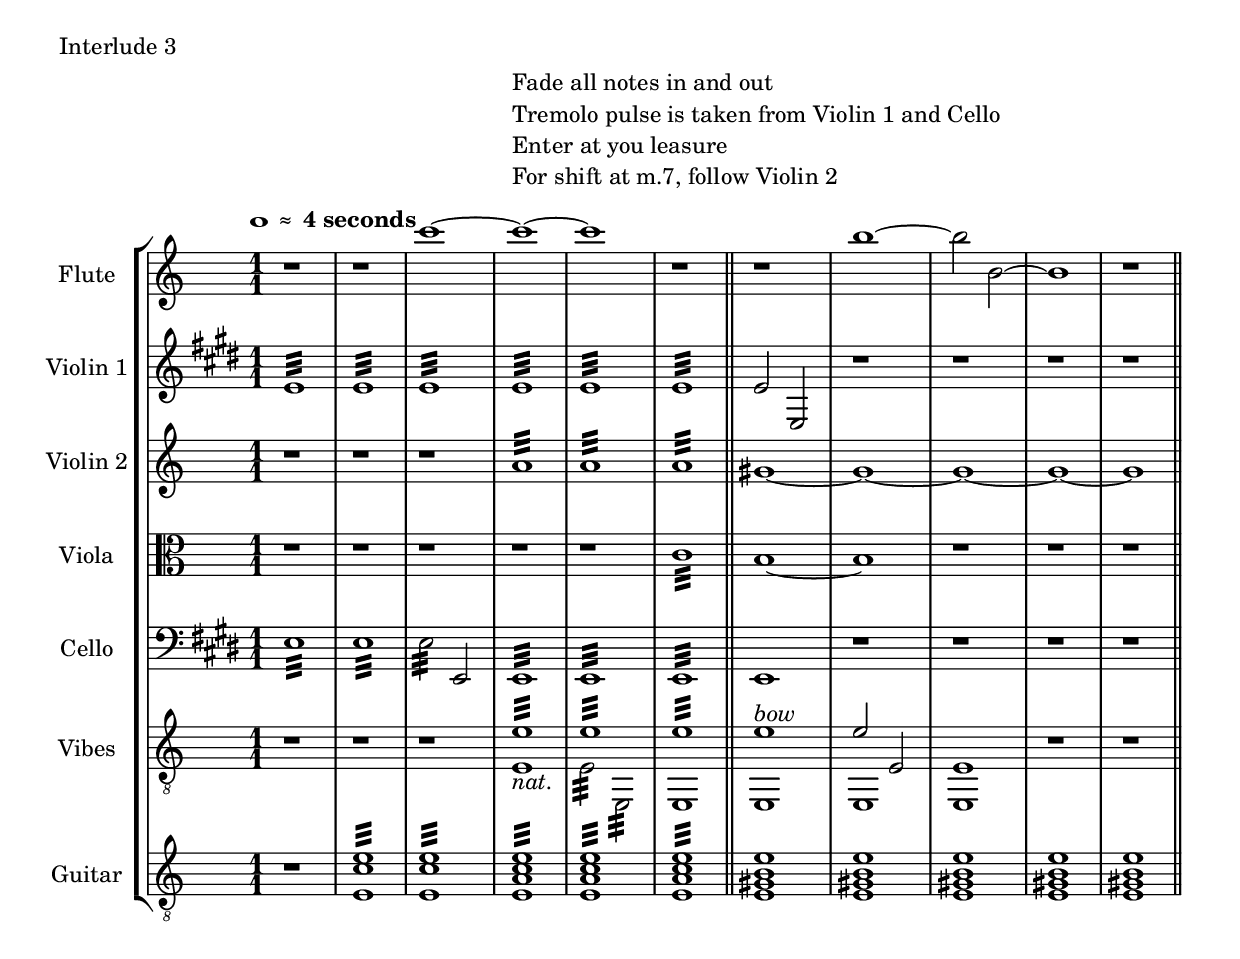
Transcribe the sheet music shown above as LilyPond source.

\version "2.18.2"

\score{
	
\header{
piece ="Interlude 3"
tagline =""
}
\new StaffGroup <<
%=========================================================================
\new Staff \with {
  instrumentName = #"Flute"
  shortInstrumentName = #""
  midiInstrument = "Violin"
}{
	\relative c' {
\compressFullBarRests
	\key c \major
	\time 1/1
	\tempo \markup
	{\concat{ \smaller \general-align #Y #DOWN \note #"1" #1 " ≈ " "4 seconds"}}
	r1 r1
	c''1
	
	
	
	~c 

^\markup{\column {"  " 
	"Fade all notes in and out"
	"Tremolo pulse is taken from Violin 1 and Cello"
	"Enter at you leasure"
	"For shift at m.7, follow Violin 2"
	"  "
	}}

	~ c r
	r b ~ b2 b,2 ~ b1 r
	\bar "||"
	
	}	
}
%=========================================================================
\new Staff \with {
  instrumentName = #"Violin 1"
  shortInstrumentName = #""
  midiInstrument = "Violin"
}{
	\relative c' {
\compressFullBarRests
	\key e \major
	e:32 e: e: e: e: e: 
\bar "||"
	e2 e, r1 r r r1
	}	
}
%=========================================================================

\new Staff \with {
  instrumentName = #"Violin 2"
  shortInstrumentName = #""
  midiInstrument = "Violin"
}{
	
	\relative c' {
	r1 r1 r1 a':32 a:32 a:32
	gis ~ gis ~ gis ~ gis ~ gis

	}	
}

%=========================================================================

\new Staff \with {
  instrumentName = #"Viola"
  shortInstrumentName = #""
  midiInstrument = "Violin"
}{
	
	\relative c' {
\compressFullBarRests
	\clef "alto"
	r1 r1 r1 r1 r1 c1:32 b~b r1 r1 r1

	}	
}

%=========================================================================

\new Staff \with {
  instrumentName = #"Cello"
  shortInstrumentName = #""
  midiInstrument = "Cello"
}{
	
	\relative c {
	\clef "bass"
	\key e \major
	e:32 e: e2: e, e1: e: e: 
	e r r r r1
	}	
}

%=========================================================================
\new Staff \with {
  instrumentName = #"Vibes"
  shortInstrumentName = #""
  midiInstrument = "vibraphone"
}{
	\relative c {
	\key c \major
	\clef "treble_8"
	r1 r1 r1 <e e'>:32_\markup{\italic{"nat."}} <<{e'1:32}\\{e,2:32 e,:32}>> 
	<e e''>1:32
	
	<e e''>1^\markup{\italic{"bow"}} <<{e''2 e,}\\{e,1}>>  <e e'>
	r1 r1

	}	
}%=========================================================================
\new Staff \with {
  instrumentName = #"Guitar"
  shortInstrumentName = #""
  midiInstrument = "vibraphone"
}{
	\relative c {
	\key c \major
	\clef "treble_8"
		r1 <e c' e>1:32 <e c' e>1:
	<e a c e>1: <e a c e>1: <e a c e>1:
	<e gis b e>1 <e gis b e>1 <e gis b e>1 
	<e gis b e>1 
	<e gis b e>1 
}	
}
>>
\midi {}
\layout{}
}



